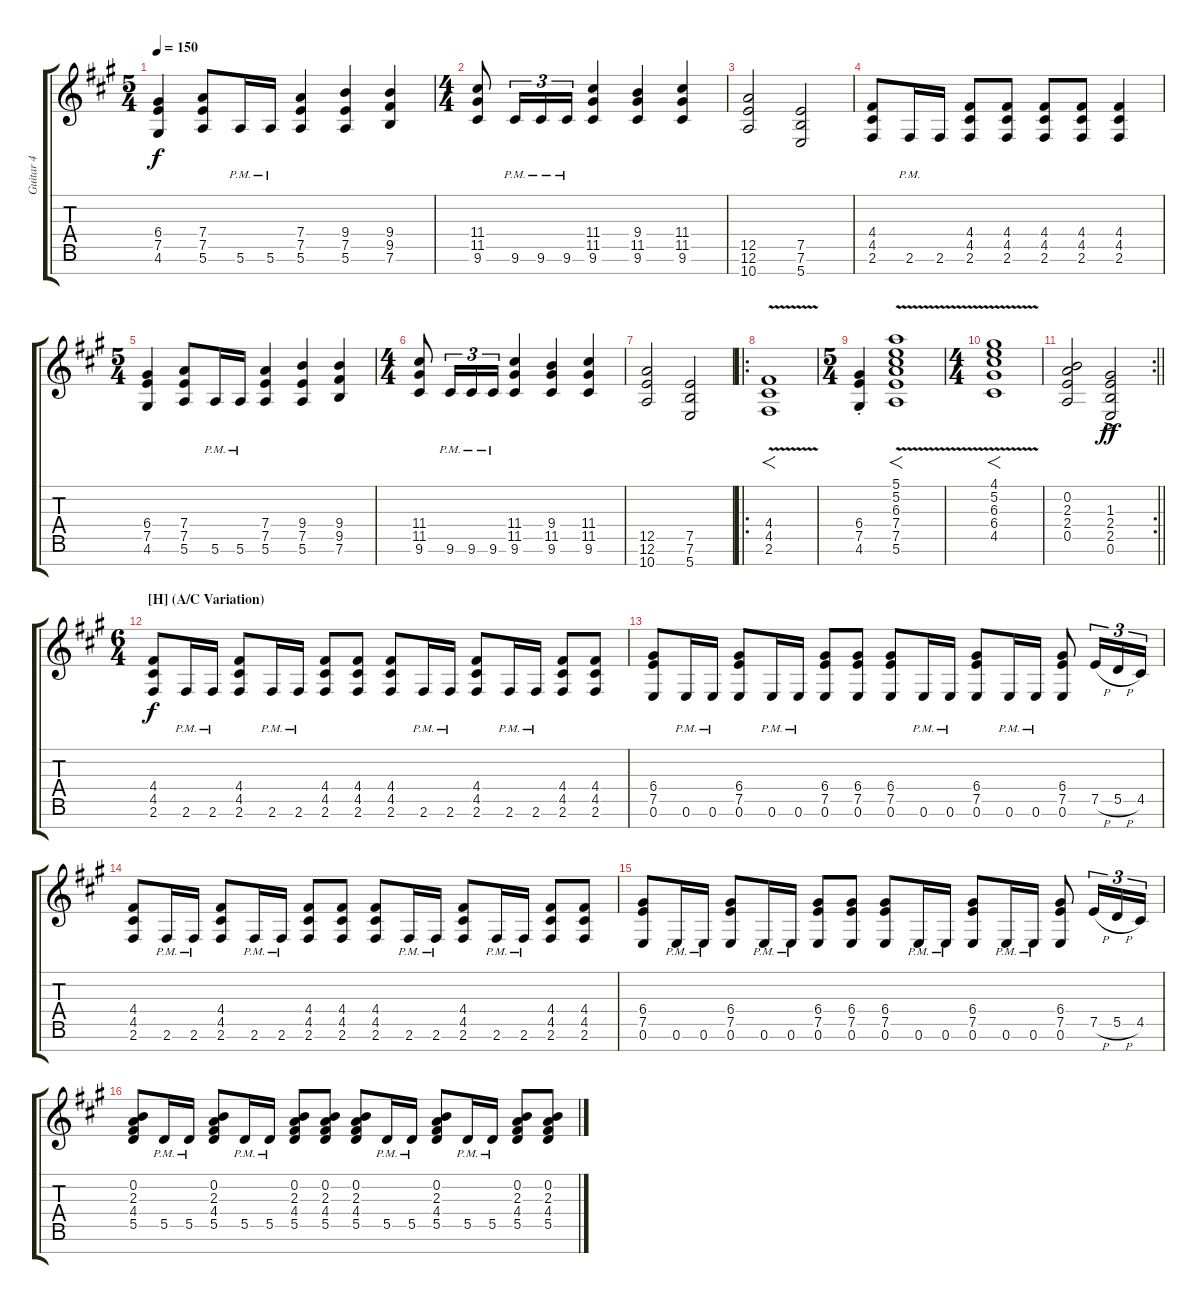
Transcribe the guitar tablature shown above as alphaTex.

\track ("Guitar 4" "Guitar 4") {instrument distortionguitar}
\staff {score tabs}
\tuning (E4 B3 G3 D3 A2 E2 B1) {hide}
\ts (5 4)
\tempo 150
\clef g2
\ks f#minor
(6.4 7.5 4.6).4{dy f} (7.4 7.5 5.6).8 5.6{pm}.16 5.6{pm}.16 (7.4 7.5 5.6).4 (9.4 7.5 5.6).4 (9.4 9.5 7.6).4 |
\ts (4 4)
(11.4 11.5 9.6).8 9.6{pm}.16{tu (3 2)} 9.6{pm}.16{tu (3 2)} 9.6{pm}.16{tu (3 2)} (11.4 11.5 9.6).4 (9.4 11.5 9.6).4 (11.4 11.5 9.6).4 |
(12.5 12.6 10.7).2 (7.5 7.6 5.7).2 |
(4.4 4.5 2.6).8 2.6{pm}.16 2.6.16 (4.4 4.5 2.6).8 (4.4 4.5 2.6).8 (4.4 4.5 2.6).8 (4.4 4.5 2.6).8 (4.4 4.5 2.6).4 |
\ts (5 4)
(6.4 7.5 4.6).4 (7.4 7.5 5.6).8 5.6{pm}.16 5.6{pm}.16 (7.4 7.5 5.6).4 (9.4 7.5 5.6).4 (9.4 9.5 7.6).4 |
\ts (4 4)
(11.4 11.5 9.6).8 9.6{pm}.16{tu (3 2)} 9.6{pm}.16{tu (3 2)} 9.6{pm}.16{tu (3 2)} (11.4 11.5 9.6).4 (9.4 11.5 9.6).4 (11.4 11.5 9.6).4 |
(12.5 12.6 10.7).2 (7.5 7.6 5.7).2 |
\ro
(4.4{v} 4.5{v} 2.6{v}).1{f} |
\ts (5 4)
(6.4{st} 7.5{st} 4.6{st}).4 (5.1 5.2 6.3{v} 7.4{v} 7.5{v} 5.6{v}).1{f} |
\ts (4 4)
(4.1 5.2 6.3 6.4 4.5{v}).1{f} |
\rc 2
\barLineRight lightlight
(0.2 2.3 2.4 0.5).2 (1.3{ac} 2.4{ac} 2.5{ac} 0.6{ac}).2{dy ff} |
\ts (6 4)
\section ("" "[H] (A/C Variation)")
(4.4 4.5 2.6).8{dy f} 2.6{pm}.16 2.6{pm}.16 (4.4 4.5 2.6).8 2.6{pm}.16 2.6{pm}.16 (4.4 4.5 2.6).8 (4.4 4.5 2.6).8 (4.4 4.5 2.6).8 2.6{pm}.16 2.6{pm}.16 (4.4 4.5 2.6).8 2.6{pm}.16 2.6{pm}.16 (4.4 4.5 2.6).8 (4.4 4.5 2.6).8 |
(6.4 7.5 0.6).8 0.6{pm}.16 0.6{pm}.16 (6.4 7.5 0.6).8 0.6{pm}.16 0.6{pm}.16 (6.4 7.5 0.6).8 (6.4 7.5 0.6).8 (6.4 7.5 0.6).8 0.6{pm}.16 0.6{pm}.16 (6.4 7.5 0.6).8 0.6{pm}.16 0.6{pm}.16 (6.4 7.5 0.6).8 7.5{h}.16{tu (3 2)} 5.5{h}.16{tu (3 2)} 4.5.16{tu (3 2)} |
(4.4 4.5 2.6).8 2.6{pm}.16 2.6{pm}.16 (4.4 4.5 2.6).8 2.6{pm}.16 2.6{pm}.16 (4.4 4.5 2.6).8 (4.4 4.5 2.6).8 (4.4 4.5 2.6).8 2.6{pm}.16 2.6{pm}.16 (4.4 4.5 2.6).8 2.6{pm}.16 2.6{pm}.16 (4.4 4.5 2.6).8 (4.4 4.5 2.6).8 |
(6.4 7.5 0.6).8 0.6{pm}.16 0.6{pm}.16 (6.4 7.5 0.6).8 0.6{pm}.16 0.6{pm}.16 (6.4 7.5 0.6).8 (6.4 7.5 0.6).8 (6.4 7.5 0.6).8 0.6{pm}.16 0.6{pm}.16 (6.4 7.5 0.6).8 0.6{pm}.16 0.6{pm}.16 (6.4 7.5 0.6).8 7.5{h}.16{tu (3 2)} 5.5{h}.16{tu (3 2)} 4.5.16{tu (3 2)} |
(0.2 2.3 4.4 5.5).8 5.5{pm}.16 5.5{pm}.16 (0.2 2.3 4.4 5.5).8 5.5{pm}.16 5.5{pm}.16 (0.2 2.3 4.4 5.5).8 (0.2 2.3 4.4 5.5).8 (0.2 2.3 4.4 5.5).8 5.5{pm}.16 5.5{pm}.16 (0.2 2.3 4.4 5.5).8 5.5{pm}.16 5.5{pm}.16 (0.2 2.3 4.4 5.5).8 (0.2 2.3 4.4 5.5).8
